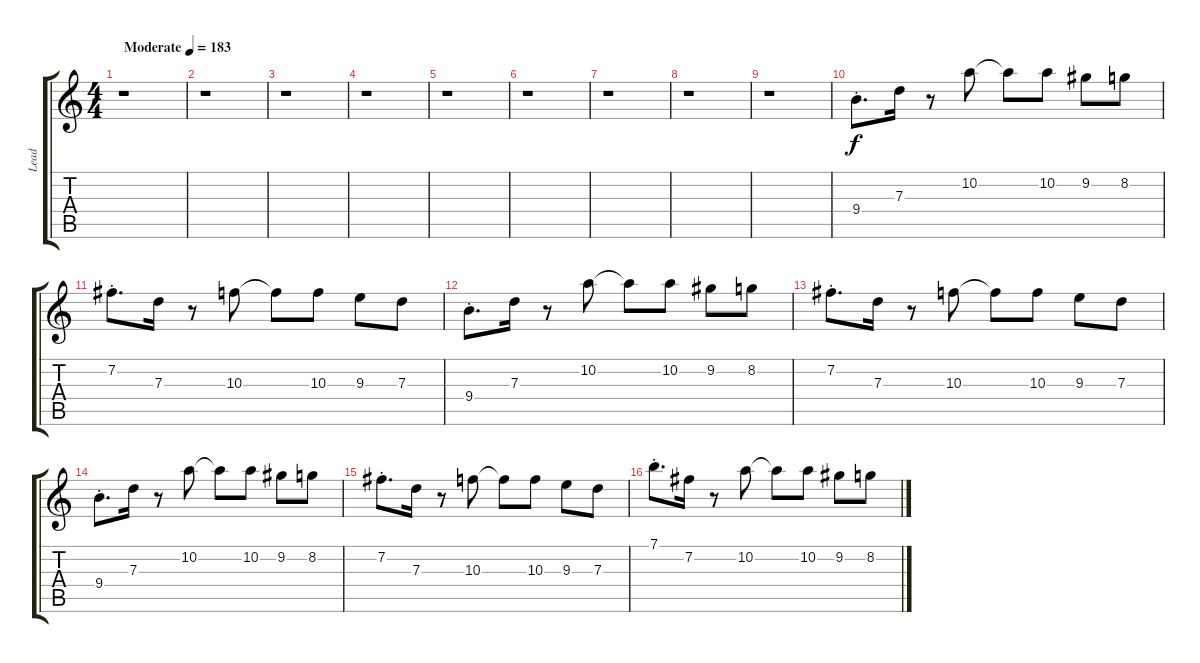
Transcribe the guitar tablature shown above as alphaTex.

\track ("Lead" "Lead") {instrument distortionguitar}
\staff {score tabs}
\tuning (E4 B3 G3 D3 A2 E2) {hide}
\ts (4 4)
\tempo (183 "Moderate")
\clef g2
\ks c
r.1{dy f instrument distortionguitar} |
r.1 |
r.1 |
r.1 |
r.1 |
r.1 |
r.1 |
r.1 |
r.1 |
9.4{st}.8{d} 7.3.16 r.8 10.2.8 10.2{t}.8 10.2.8 9.2.8 8.2.8 |
7.2{st}.8{d} 7.3.16 r.8 10.3.8 10.3{t}.8 10.3.8 9.3.8 7.3.8 |
9.4{st}.8{d} 7.3.16 r.8 10.2.8 10.2{t}.8 10.2.8 9.2.8 8.2.8 |
7.2{st}.8{d} 7.3.16 r.8 10.3.8 10.3{t}.8 10.3.8 9.3.8 7.3.8 |
9.4{st}.8{d} 7.3.16 r.8 10.2.8 10.2{t}.8 10.2.8 9.2.8 8.2.8 |
7.2{st}.8{d} 7.3.16 r.8 10.3.8 10.3{t}.8 10.3.8 9.3.8 7.3.8 |
7.1{st}.8{d} 7.2.16 r.8 10.2.8 10.2{t}.8 10.2.8 9.2.8 8.2.8
